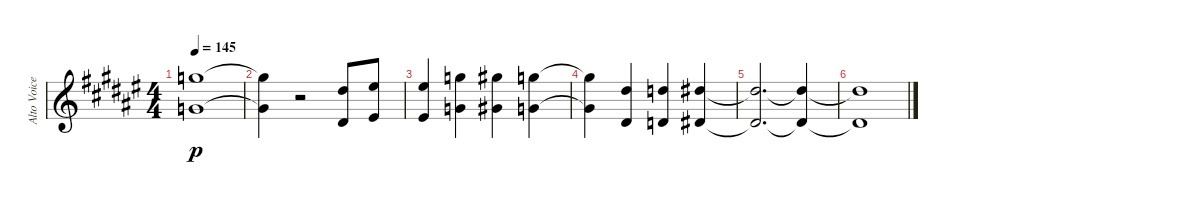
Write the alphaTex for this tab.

\track ("Alto Voice" "Alto Voice") {instrument voiceoohs}
\staff {score}
\tuning (E4 B3 G3 D3 A2 E2 B1) {hide}
\ts (4 4)
\tempo 145
\clef g2
\ks f#
(15.1 8.2).1{dy p} |
(15.1{t} 8.2{t}).4 r.2 (11.1 4.2).8 (13.1 6.2).8 |
(13.1 6.2).4 (15.1 8.2).4 (16.1 9.2).4 (15.1 8.2).4 |
(15.1{t} 8.2{t}).4 (11.1 4.2).4 (10.1 3.2).4 (11.1 4.2).4 |
(11.1{t} 4.2{t}).2{d} (11.1{t} 4.2{t}).4 |
(11.1{t} 4.2{t}).1
